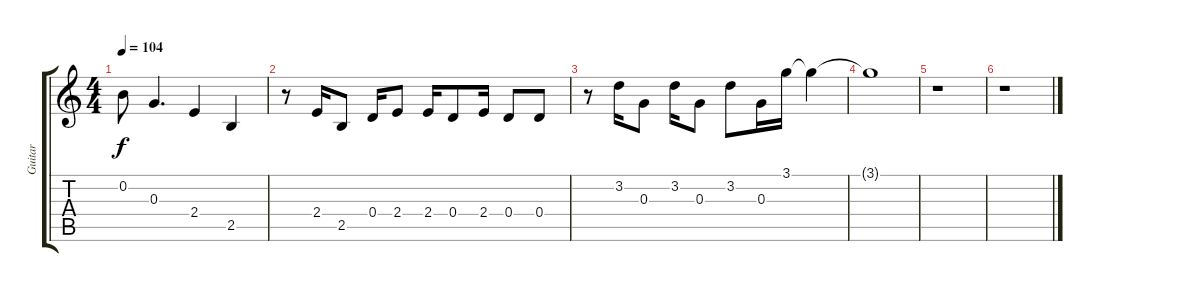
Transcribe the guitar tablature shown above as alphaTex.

\track ("Guitar" "Guitar") {instrument electricguitarjazz}
\staff {score tabs}
\tuning (E4 B3 G3 D3 A2 E2) {hide}
\ts (4 4)
\tempo 104
\clef g2
\ks c
0.2.8{dy f} 0.3.4{d} 2.4.4 2.5.4 |
r.8 2.4.16 2.5.8 0.4.16 2.4.8 2.4.16 0.4.8 2.4.16 0.4.8 0.4.8 |
r.8 3.2.16 0.3.8 3.2.16 0.3.8 3.2.8 0.3.16 3.1.16 3.1{t}.4 |
3.1{t}.1 |
r.1 |
r.1
